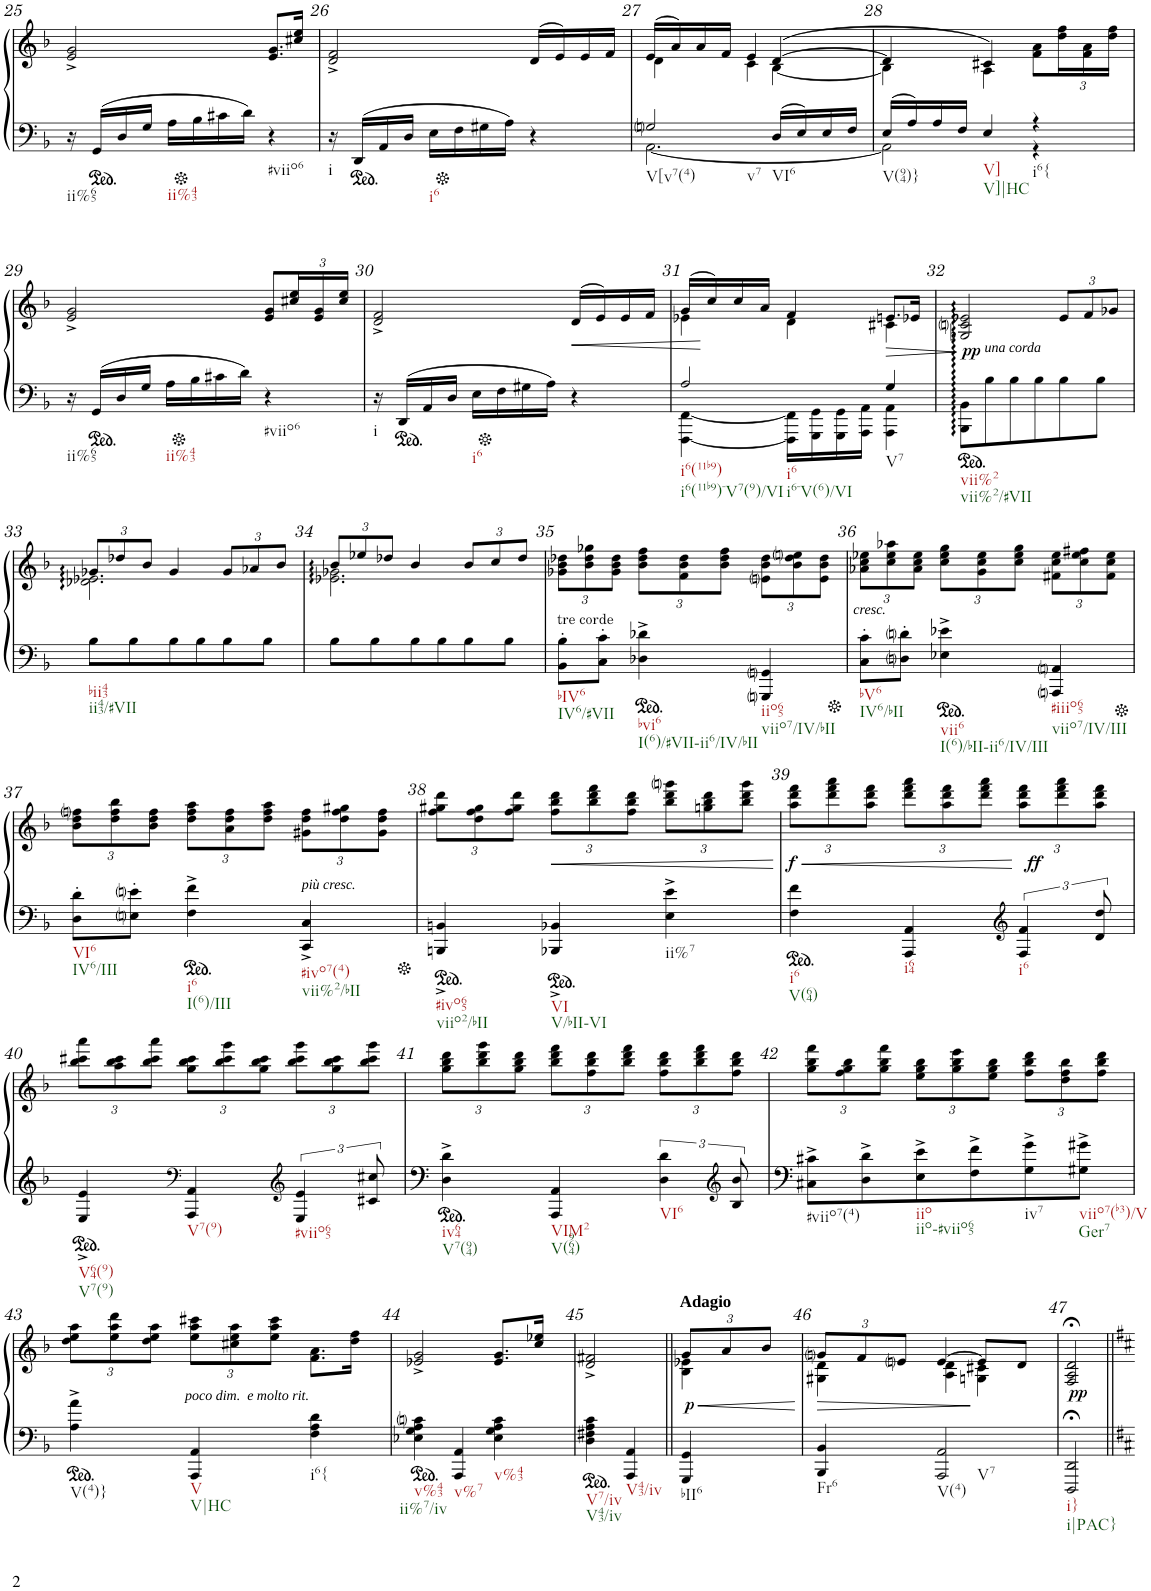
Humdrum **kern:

**kern	**kern	**dynam
*part1	*part1	*part1
*staff2	*staff1	*staff1/2
*I"Midi_1	*	*
!!LO:PB:g=z
*clefF4	*clefG2	*
*k[b-]	*k[b-]	*
*F:	*F:	*
*M3/4	*M3/4	*
=25	=25	=25
*^	*^	*
!LO:TX:b:t=ii%65	!	!	!	!
16r	2ryy	2e/^ 2g/^	2ryy	.
16GG/LL	.	.	.	.
16D/	.	.	.	.
16G/JJ	.	.	.	.
!LO:TX:b:t=ii%43	!	!	!	!
16A\LL	.	.	.	.
16B-\	.	.	.	.
16c#X\	.	.	.	.
16d\JJ	.	.	.	.
!LO:TX:b:t=#viio6	!	!	!	!
4r	4ryy	8.e/ 8.g/L	4ryy	.
.	.	16cc#X/ 16ee/Jk	.	.
=26	=26	=26	=26	=26
!LO:TX:b:t=i	!	!	!	!
16r	2ryy	2d/^ 2f/^	2ryy	.
16DD/LL	.	.	.	.
16AA/	.	.	.	.
16D/JJ	.	.	.	.
!LO:TX:b:t=i6	!	!	!	!
16E\LL	.	.	.	.
16F\	.	.	.	.
16G#X\	.	.	.	.
16A\JJ	.	.	.	.
4r	4ryy	(>16d/LL	4ryy	.
.	.	16e/)	.	.
.	.	16e/	.	.
.	.	16f/JJ	.	.
=27	=27	=27	=27	=27
!LO:TX:b:t=V[v7(4)	!	!	!	!
!LO:TX:b:t=v7	!	!	!	!
2Gni/	[2.AA\	(>16e/LL	4d\	.
.	.	16a/)	.	.
.	.	16a/	.	.
.	.	16f/JJ	.	.
.	.	4e/	4c\	.
!LO:TX:b:t=VI6	!	!	!	!
16D/LL	.	(>[4d/	[4B-\	.
16E/	.	.	.	.
16E/	.	.	.	.
16F/JJ	.	.	.	.
=28	=28	=28	=28	=28
!LO:TX:b:t=V(94)}	!	!	!	!
16E/LL	2AA\]	4d/]	4B-\]	.
16A/	.	.	.	.
16A/	.	.	.	.
16F/JJ	.	.	.	.
!LO:TX:b:t=V]	!	!	!	!
!LO:TX:b:t=V]|HC	!	!	!	!
4E/	.	4c#X/)	4A\	.
!LO:TX:b:t=i6{	!	!	!	!
4r	4r	8f\ 8a\L	4ryy	.
*	*	*Xbrackettup	*	*
.	.	24dd\ 24ff\L	.	.
.	.	24f\ 24a\	.	.
.	.	24dd\ 24ff\JJ	.	.
!!LO:LB:g=z	!!
=29	=29	=29	=29	=29
!LO:TX:b:t=ii%65	!	!	!	!
16r	2ryy	2e/^ 2g/^	2ryy	.
16GG/LL	.	.	.	.
16D/	.	.	.	.
16G/JJ	.	.	.	.
!LO:TX:b:t=ii%43	!	!	!	!
16A\LL	.	.	.	.
16B-\	.	.	.	.
16c#X\	.	.	.	.
16d\JJ	.	.	.	.
!LO:TX:b:t=#viio6	!	!	!	!
4r	4ryy	8e/ 8g/L	4ryy	.
.	.	24cc#X/ 24ee/L	.	.
.	.	24e/ 24g/	.	.
.	.	24cc#/ 24ee/JJ	.	.
=30	=30	=30	=30	=30
!LO:TX:b:t=i	!	!	!	!
16r	2ryy	2d/^ 2f/^	2ryy	.
16DD/LL	.	.	.	.
16AA/	.	.	.	.
16D/JJ	.	.	.	.
!LO:TX:b:t=i6	!	!	!	!
16E\LL	.	.	.	.
16F\	.	.	.	.
16G#X\	.	.	.	.
16A\JJ	.	.	.	.
!	!	!	!	!LO:HP:b
4r	4ryy	(>16d/LL	4ryy	<
.	.	16e/)	.	.
.	.	16e/	.	.
.	.	16f/JJ	.	.
=31	=31	=31	=31	=31
!LO:TX:b:t=i6(11b9)	!	!	!	!
!LO:TX:b:t=i6(11b9)-V7(9)/VI	!	!	!	!
!LO:TX:b:t=i6	!	!	!	!
!LO:TX:b:t=i6-V(6)/VI	!	!	!	!
2A/	[4FFF\ [4FF\	(>16g/LL	4e-X\	.
.	.	16cc/)	.	[
.	.	16cc/	.	.
.	.	16a/JJ	.	.
.	16FFF\] 16FF\]LL	4f/	4d\	.
.	16GGG\ 16GG\	.	.	.
.	16GGG\ 16GG\	.	.	.
.	16AAA\ 16AA\JJ	.	.	.
!LO:TX:b:t=V7	!	!	!	!
!	!	!	!	!LO:HP:b
4G/	4AAA\ 4AA\	8.en/L	4c#X\	>
.	.	16e-X/Jk	.	.
*v	*v	*	*	*
*	*v	*v	*
.	.	]
=32	=32	=32
*^	*^	*
!LO:TX:b:t=vii%2	!	!	!	!
!LO:TX:b:t=vii%2/#VII	!	!	!	!
!	!	!	!	!LO:DY:b
8BBB-\ 8BB-\L	2ryy	2G-X/ 2cni/ 2e-X/	2ryy	pp
!LO:TX:a:i:t=una corda	!	!	!	!
8B-\	.	.	.	.
8B-\	.	.	.	.
8B-\	.	.	.	.
8B-\	4ryy	12e-/L	4ryy	.
.	.	12f/	.	.
8B-\J	.	.	.	.
.	.	12g-X/J	.	.
*v	*v	*	*	*
!!LO:LB:g=z	!!
=33	=33	=33	=33
!LO:TX:b:t=bii43	!	!	!
!LO:TX:b:t=ii43/#VII	!	!	!
8B-\L	12g-X/L	2.d-X\ 2.e-X\	.
.	12dd-X/	.	.
8B-\	.	.	.
.	12b-/J	.	.
8B-\	4g-/	.	.
8B-\	.	.	.
8B-\	12g-/L	.	.
.	12a-X/	.	.
8B-\J	.	.	.
.	12b-/J	.	.
=34	=34	=34	=34
8B-\L	12b-/L	2.e-X\ 2.g-X\	.
.	12ee-X/	.	.
8B-\	.	.	.
.	12dd-X/J	.	.
8B-\	4b-/	.	.
8B-\	.	.	.
8B-\	12b-/L	.	.
.	12cc/	.	.
8B-\J	.	.	.
.	12dd-/J	.	.
=35	=35	=35	=35
!	!LO:TX:b:t=tre corde	!	!
!LO:TX:b:t=bIV6	!	!	!
!LO:TX:b:t=IV6/#VII	!	!	!
8BB-\' 8B-\'L	12g-X\ 12b-\ 12dd-X\L	2ryy	.
.	12b-\ 12dd-\ 12gg-X\	.	.
8C\' 8c\'J	.	.	.
.	12g-\ 12b-\ 12dd-\J	.	.
!LO:TX:b:t=bvi6	!	!	!
!LO:TX:b:t=I(6)/#VII-ii6/IV/bII	!	!	!
4D-X\^ 4d-X\^	12b-\ 12dd-\ 12ff\L	.	.
.	12f\ 12b-\ 12dd-\	.	.
.	12b-\ 12dd-\ 12ff\J	.	.
!LO:TX:b:t=iio65	!	!	!
!LO:TX:b:t=viio7/IV/bII	!	!	!
4GGGni/ 4GGni/	12eni\ 12b-\ 12dd-\L	4ryy	.
.	12b-\ 12dd-\ 12eeni\	.	.
.	12e\ 12b-\ 12dd-\J	.	.
=36	=36	=36	=36
!	!LO:TX:b:i:t=cresc.	!	!
!LO:TX:b:t=bV6	!	!	!
!LO:TX:b:t=IV6/bII	!	!	!
8C\' 8c\'L	12a-X\ 12cc\ 12ee-X\L	2ryy	.
.	12cc\ 12ee-\ 12aa-X\	.	.
8Dni\' 8dni\'J	.	.	.
.	12a-\ 12cc\ 12ee-\J	.	.
!LO:TX:b:t=vii6	!	!	!
!LO:TX:b:t=I(6)/bII-ii6/IV/III	!	!	!
4E-X\^ 4e-X\^	12cc\ 12ee-\ 12gg\L	.	.
.	12g\ 12cc\ 12ee-\	.	.
.	12cc\ 12ee-\ 12gg\J	.	.
!LO:TX:b:t=#iiio65	!	!	!
!LO:TX:b:t=viio7/IV/III	!	!	!
4AAAni/ 4AAni/	12f#X\ 12cc\ 12ee-\L	4ryy	.
.	12cc\ 12ee-\ 12ff#X\	.	.
.	12f#\ 12cc\ 12ee-\J	.	.
*	*v	*v	*
!!LO:LB:g=z
=37	=37	=37
!LO:TX:b:t=VI6	!	!
!LO:TX:b:t=IV6/III	!	!
8D\' 8d\'L	12b-\ 12dd\ 12ffni\L	.
.	12dd\ 12ff\ 12bb-\	.
8Eni\' 8eni\'J	.	.
.	12b-\ 12dd\ 12ff\J	.
!LO:TX:b:t=i6	!	!
!LO:TX:b:t=I(6)/III	!	!
4F\^ 4f\^	12dd\ 12ff\ 12aa\L	.
.	12a\ 12dd\ 12ff\	.
.	12dd\ 12ff\ 12aa\J	.
!	!LO:TX:b:i:t=più cresc.	!
!LO:TX:b:t=#ivo7(4)	!	!
!LO:TX:b:t=vii%2/bII	!	!
4CC/^ 4C/^	12g#X\ 12dd\ 12ff\L	.
.	12dd\ 12ff\ 12gg#X\	.
.	12g#\ 12dd\ 12ff\J	.
=38	=38	=38
!LO:TX:b:t=#ivo65	!	!
!LO:TX:b:t=viio2/bII	!	!
4BBBn/^ 4BBn/^	12ff\ 12gg#X\ 12ddd\L	.
.	12dd\ 12ff\ 12gg#\	.
.	12ff\ 12gg#\ 12ddd\J	.
!LO:TX:b:t=VI	!	!
!LO:TX:b:t=V/bII-VI	!	!
!	!	!LO:HP:b
4BBB-X/^ 4BB-X/^	12ff\ 12bb-\ 12ddd\L	<
.	12bb-\ 12ddd\ 12fff\	.
.	12ff\ 12bb-\ 12ddd\J	.
!LO:TX:b:t=ii%7	!	!
4E\^ 4e\^	12bb-\ 12ddd\ 12gggni\L	.
.	12ggn\ 12bb-\ 12ddd\	.
.	12bb-\ 12ddd\ 12ggg\J	.
.	.	[
=39	=39	=39
!LO:TX:b:t=i6	!	!
!LO:TX:b:t=V(64)	!	!
!	!	!LO:HP:b
!	!	!LO:DY:n=1:b
4F\ 4f\	12aa\ 12ddd\ 12fff\L	< f
.	12ddd\ 12fff\ 12aaa\	.
.	12aa\ 12ddd\ 12fff\J	.
!LO:TX:b:t=i64	!	!
4AAA/ 4AA/	12ddd\ 12fff\ 12aaa\L	.
.	12aa\ 12ddd\ 12fff\	.
.	12ddd\ 12fff\ 12aaa\J	.
*clefG2	*	*
!LO:TX:b:t=i6	!	!
!	!	!LO:DY:n=2:b
6F/ 6f/	12aa\ 12ddd\ 12fff\L	[ ff
.	12ddd\ 12fff\ 12aaa\	.
12d/ 12dd/	12aa\ 12ddd\ 12fff\J	.
!!LO:LB:g=z
=40	=40	=40
!LO:TX:b:t=V64(9)	!	!
!LO:TX:b:t=V7(9)	!	!
4E/^ 4e/^	12bb-\ 12ccc#X\ 12aaa\L	.
.	12aa\ 12bb-\ 12ccc#\	.
.	12bb-\ 12ccc#\ 12aaa\J	.
*clefF4	*	*
!LO:TX:b:t=V7(9)	!	!
4AAA/ 4AA/	12gg\ 12bb-\ 12ccc#\L	.
.	12bb-\ 12ccc#\ 12ggg\	.
.	12gg\ 12bb-\ 12ccc#\J	.
*clefG2	*	*
!LO:TX:b:t=#viio65	!	!
6E/ 6e/	12bb-\ 12ccc#\ 12ggg\L	.
.	12gg\ 12bb-\ 12ccc#\	.
12c#X/ 12cc#X/	12bb-\ 12ccc#\ 12ggg\J	.
=41	=41	=41
!LO:TX:b:t=iv64	!	!
!LO:TX:b:t=V7(94)	!	!
4D\^ 4d\^	12gg\ 12bb-\ 12ddd\L	.
.	12bb-\ 12ddd\ 12ggg\	.
.	12gg\ 12bb-\ 12ddd\J	.
!LO:TX:b:t=VIM2	!	!
!LO:TX:b:t=V(964)	!	!
4AAA/ 4AA/	12bb-\ 12ddd\ 12fff\L	.
.	12ff\ 12bb-\ 12ddd\	.
.	12bb-\ 12ddd\ 12fff\J	.
!LO:TX:b:t=VI6	!	!
6D\ 6d\	12ff\ 12bb-\ 12ddd\L	.
.	12bb-\ 12ddd\ 12fff\	.
*clefG2	*	*
12B-/ 12b-/	12ff\ 12bb-\ 12ddd\J	.
=42	=42	=42
!LO:TX:b:t=#viio7(4)	!	!
8C#X\^ 8c#X\^L	12gg\ 12bb-\ 12fff\L	.
.	12ff\ 12gg\ 12bb-\	.
8D\^ 8d\^	.	.
.	12gg\ 12bb-\ 12fff\J	.
!LO:TX:b:t=iio	!	!
!LO:TX:b:t=iio-#viio65	!	!
8E\^ 8e\^	12ee\ 12gg\ 12bb-\L	.
.	12gg\ 12bb-\ 12eee\	.
8F\^ 8f\^	.	.
.	12ee\ 12gg\ 12bb-\J	.
!LO:TX:b:t=iv7	!	!
8G\^ 8g\^	12ff\ 12bb-\ 12ddd\L	.
.	12dd\ 12ff\ 12bb-\	.
!LO:TX:b:t=viio7(b3)/V	!	!
!LO:TX:b:t=Ger7	!	!
8G#X\^ 8g#X\^J	.	.
.	12ff\ 12bb-\ 12ddd\J	.
!!LO:LB:g=z
=43	=43	=43
*	*^	*
!LO:TX:b:t=V(4)}	!	!	!
4A\^ 4a\^	12dd\ 12ee\ 12aa\L	2ryy	.
.	12ee\ 12aa\ 12ddd\	.	.
.	12dd\ 12ee\ 12aa\J	.	.
!	!LO:TX:b:i:t=poco dim.  e molto rit.	!	!
!LO:TX:b:t=V	!	!	!
!LO:TX:b:t=V|HC	!	!	!
4AAA/ 4AA/	12ee\ 12aa\ 12ccc#X\L	.	.
.	12cc#X\ 12ee\ 12aa\	.	.
.	12ee\ 12aa\ 12ccc#\J	.	.
!LO:TX:b:t=i6{	!	!	!
4F\ 4A\ 4d\	8.f\ 8.a\L	4ryy	.
.	16dd\ 16ff\Jk	.	.
=44	=44	=44	=44
!LO:TX:b:t=v%43	!	!	!
!LO:TX:b:t=ii%7/iv	!	!	!
4E-X\ 4G\ 4A\ 4cni\	2e-X/^ 2g/^	2ryy	.
!LO:TX:b:t=v%7	!	!	!
4AAA/ 4AA/	.	.	.
!LO:TX:b:t=v%43	!	!	!
4E-\ 4G\ 4A\ 4c\	8.e-/ 8.g/L	4ryy	.
.	16cc/ 16ee-X/Jk	.	.
=45	=45	=45	=45
!LO:TX:b:t=V7/iv	!	!	!
!LO:TX:b:t=V43/iv	!	!	!
4D\ 4F#X\ 4A\ 4c\	2d/^ 2f#X/^	2ryy	.
!LO:TX:b:t=V43/iv	!	!	!
4AAA/ 4AA/	.	.	.
=45X2||	=45X2||	=45X2||	=45X2||
!	!LO:TX:a:B:t=Adagio	!	!
!LO:TX:b:t=bII6	!	!	!
!	!	!	!LO:HP:b
!	!	!	!LO:DY:n=1:b
4GGG/ 4GG/	12g/L	4B-\ 4e-X\	< p
.	12a/	.	.
.	12b-/J	.	.
*	*v	*v	*
.	.	[
=46	=46	=46
!LO:TX:b:t=Fr6	!	!
!	!	!LO:HP:b
*	*^	*
4BBB-/ 4BB-/	12gni/L	4G#X\ 4d\	>
.	12f/	.	.
.	12eni/J	.	.
!LO:TX:b:t=V(4)	!	!	!
!LO:TX:b:t=V7	!	!	!
2AAA/ 2AA/	[4e/	4A\ 4d\	.
.	8e/L]	4Gn\ 4c#X\	]
.	8d/J	.	.
=47	=47	=47	=47
!LO:TX:b:t=i}	!	!	!
!LO:TX:b:t=i|PAC}	!	!	!
!	!	!	!LO:DY:b
2DDD/;< 2DD/;<	2F/;< 2A/;< 2d/;<	2ryy	pp
*	*v	*v	*
=||	=||	=||
*-	*-	*-
